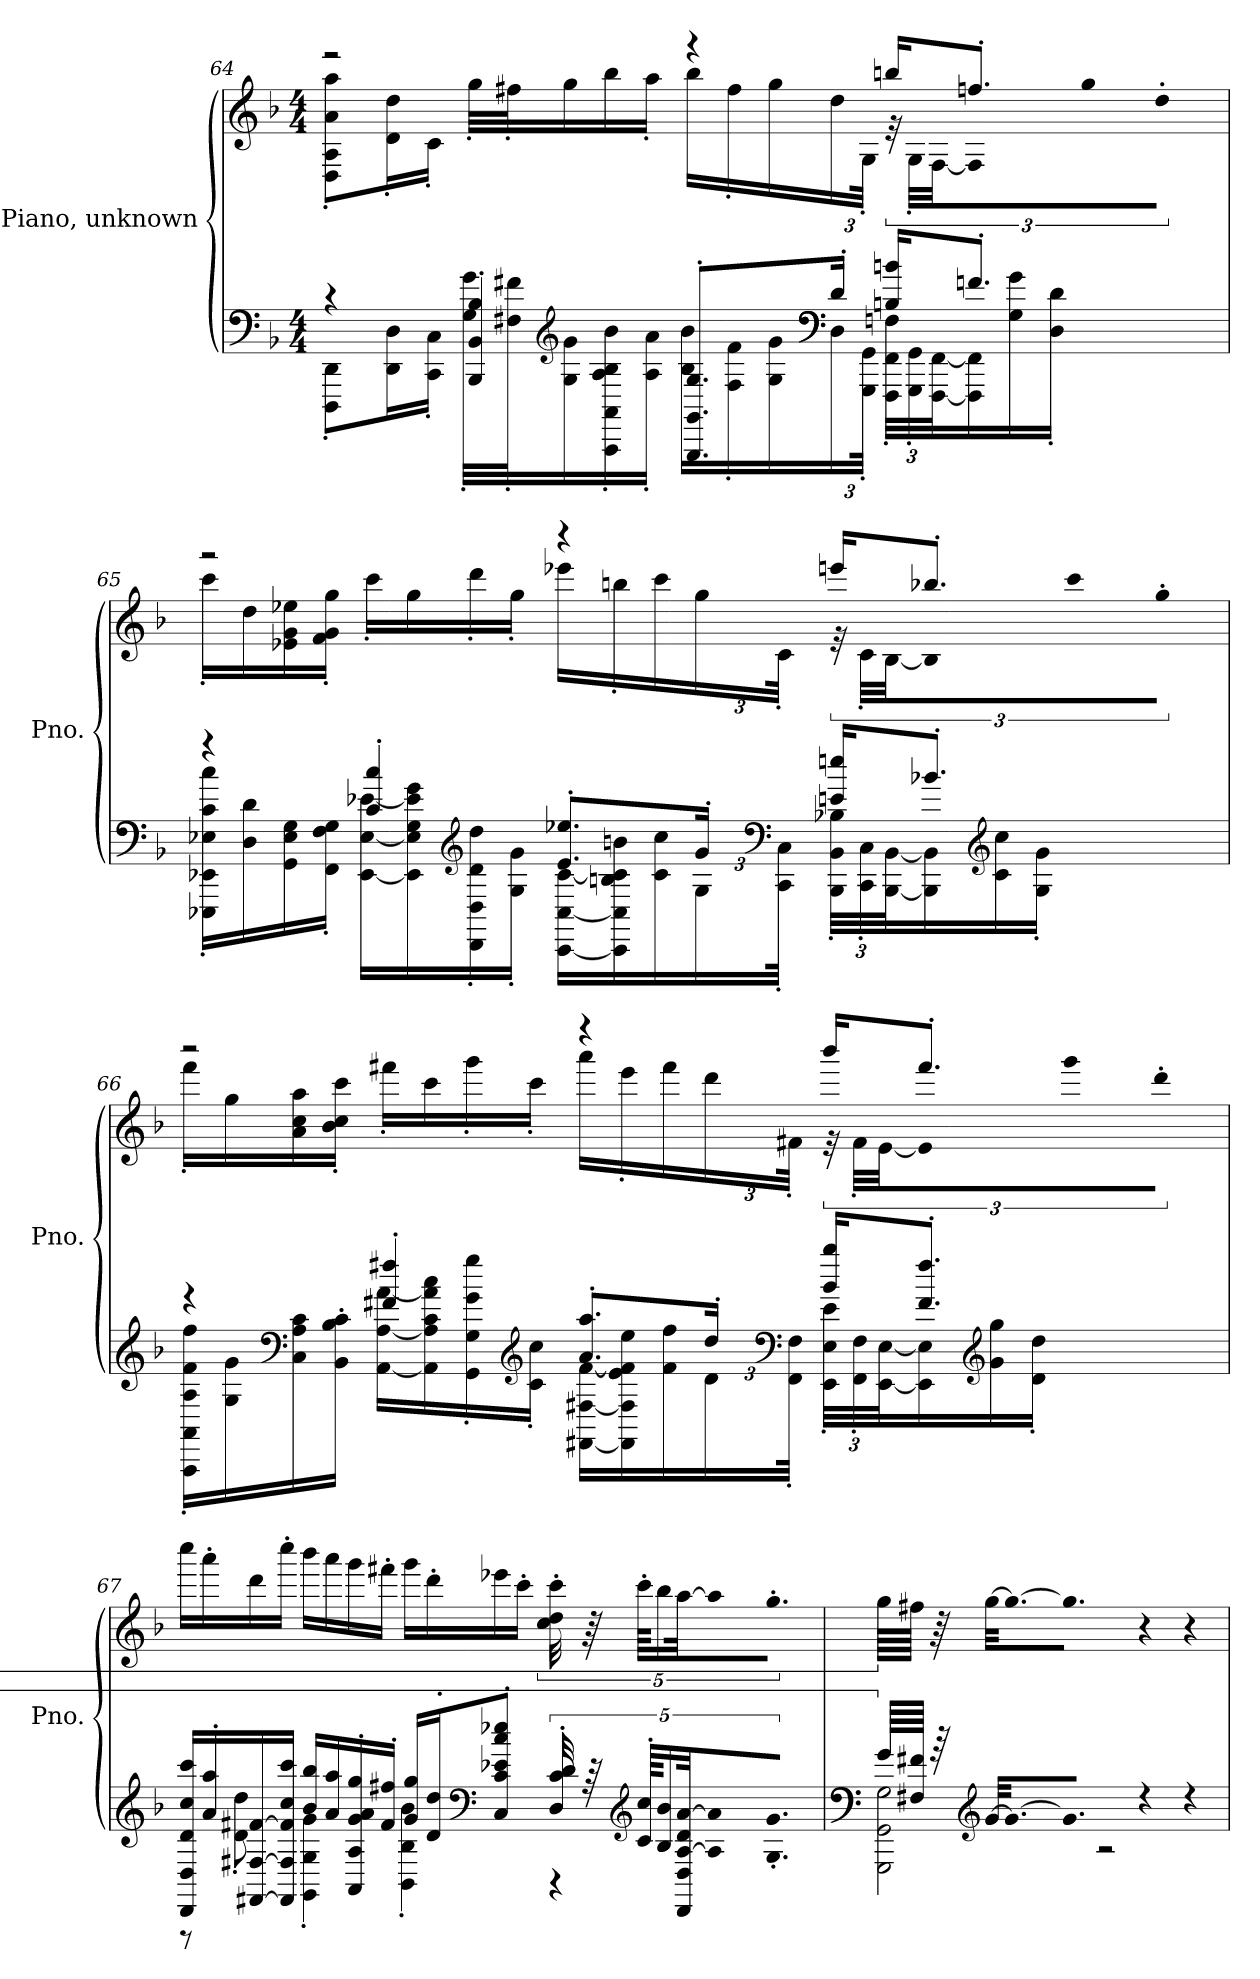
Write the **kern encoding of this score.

**kern	**kern
*part1	*part1
*staff2	*staff1
*I"Piano, unknown	*
*I'Pno.	*
!!LO:LB:g=z
*clefF4	*clefG2
*k[b-]	*k[b-]
*M4/4	*M4/4
=64	=64
*^	*^
4r	8DDD\' 8DD\'L	2r	8D\' 8A\' 8a\' 8aa\'L
.	16DD\ 16D\L	.	16d\' 16dd\'L
.	16CC\' 16C\'JJ	.	16c'\JJ
4BBB-/' 4BB-/' 4B-/'	32G\' 32g\'LLL	.	32gg'\LLL
.	32F#X\' 32f#X\'J	.	32ff#X'\J
*clefG2	*	*	*
.	16G\ 16g\	.	16gg\
.	16AAA\' 16AA\' 16A\' 16B-\' 16b-\'	.	16bb-\
.	16A\' 16a\'JJ	.	16aa'\JJ
8.GGG/' 8.GG/' 8.G/'L	16B-\ 16b-\LL	4r	16bb-\LL
.	16F#\' 16f#\'	.	16ff#'\
.	16G\ 16g\	.	16gg\
*clefF4	*	*	*
*	*Xbrackettup	*	*Xbrackettup
16d'/Jk	24D\	.	24dd\
.	48GGG\' 48GG\'JJk	.	48G'\JJk
*	*	*	*brackettup
16Bn/ 16bn/KL	48FFF\' 48FF\' 48Fn\'LLL	16bbn/KL	48r
.	48GGG\' 48GG\'	.	48G'\LLL
.	[48FFF\ [48FF\J	.	[48F\J
8.fn'/J	16FFF\] 16FF\]	8.ffn'/J	16F\]
.	16G\ 16g\	.	16gg\
.	16D\' 16d\'JJ	.	16dd'\JJ
!!LO:LB:g=z	!!
=65	=65	=65	=65
4r	16EEE-X\' 16EE-X\' 16E-X\' 16c\' 16cc\'LL	2r	16ccc'\LL
.	16D\ 16d\	.	16dd\
.	16GG\ 16E-\ 16G\	.	16e-X\ 16g\ 16ee-X\
.	16FF\' 16F\' 16G\'JJ	.	16f\' 16g\' 16gg\'JJ
4c/' 4cc/'	[16EE-\ [16E-\ [16e-X\LL	.	16ccc'\LL
.	16EE-\] 16E-\] 16G\ 16e-\] 16g\	.	16gg\
*clefG2	*	*	*
.	16DD\' 16D\' 16d\' 16dd\'	.	16ddd'\
.	16G\' 16g\'JJ	.	16gg'\JJ
8.e-/' 8.ee-X/'L	[16CC\ [16C\ [16c\LL	4r	16eee-X\LL
.	16CC\] 16C\] 16Bn\ 16c\] 16bn\	.	16bbn'\
.	16c\ 16cc\	.	16ccc\
*	*	*	*Xbrackettup
16g'/Jk	24G\	.	24gg\
*clefF4	*	*	*
.	48CC\' 48C\'JJk	.	48c'\JJk
*	*	*	*brackettup
16en/ 16een/KL	48BBB-\' 48BB-\' 48B-X\'LLL	16eeen/KL	48r
.	48CC\' 48C\'	.	48c'\LLL
.	[48BBB-\ [48BB-\J	.	[48B-\J
8.b-X'/J	16BBB-\] 16BB-\]	8.bb-X'/J	16B-\]
*clefG2	*	*	*
.	16c\ 16cc\	.	16ccc\
.	16G\' 16g\'JJ	.	16gg'\JJ
!!LO:LB:g=z	!!
=66	=66	=66	=66
4r	16AAA\' 16AA\' 16A\' 16f\' 16ff\'LL	2r	16fff'\LL
.	16G\ 16g\	.	16gg\
*clefF4	*	*	*
.	16C\ 16A\ 16c\	.	16a\ 16cc\ 16aa\
.	16BB-\' 16B-\' 16c\'JJ	.	16b-\' 16cc\' 16ccc\'JJ
4f#X/' 4ff#X/'	[16AA\ [16A\ [16a\LL	.	16fff#X'\LL
.	16AA\] 16A\] 16c\ 16a\] 16cc\	.	16ccc\
.	16GG\' 16G\' 16g\' 16gg\'	.	16ggg'\
*clefG2	*	*	*
.	16c\' 16cc\'JJ	.	16ccc'\JJ
8.a/' 8.aa/'L	[16FF#X\ [16F#X\ [16f#\LL	4r	16aaa\LL
.	16FF#\] 16F#\] 16e\ 16f#\] 16ee\	.	16eee'\
.	16f#\ 16ff#\	.	16fff#\
*	*	*	*Xbrackettup
16dd'/Jk	24d\	.	24ddd\
*clefF4	*	*	*
.	48FF#\' 48F#\'JJk	.	48f#X'\JJk
*	*	*	*brackettup
16b-/ 16bb-/KL	48EE\' 48E\' 48e\'LLL	16bbb-/KL	48r
.	48FF#\' 48F#\'	.	48f#'\LLL
.	[48EE\ [48E\J	.	[48e\J
8.f#/' 8.ff#/'J	16EE\] 16E\]	8.fff#'/J	16e\]
*clefG2	*	*	*
.	16g\ 16gg\	.	16ggg\
.	16d\' 16dd\'JJ	.	16ddd'\JJ
*	*	*v	*v
!!LO:LB:g=z
=67	=67	=67
16DD/ 16D/ 16d/ 16cc/ 16ccc/LL	8r	16cccc\LL
16a/' 16aa/'	.	16aaa'\
[16FF#X/ [16F#X/ [16f#X/	8d\' 8dd\'	16ddd\
16FF#/] 16F#/] 16f#/] 16cc/ 16ccc/JJ	.	16cccc'\JJ
16b-/ 16bb-/LL	4GG\' 4G\' 4g\'	16bbb-\LL
16a/ 16aa/	.	16aaa\
16AA/' 16A/' 16g/' 16a/' 16gg/'	.	16ggg\
16f#/' 16ff#X/'JJ	.	16fff#X'\JJ
16g/ 16gg/LL	4BB-\' 4B-\' 4b-\'	16ggg\LL
16d/' 16dd/'J	.	16ddd'\
*clefF4	*	*
8C/' 8c/' 8e-X/' 8cc/' 8ee-X/'J	.	16eee-X\
.	.	16ccc'\JJ
*brackettup	*	*
40D/' 40c/' 40d/'	4r	40cc\' 40dd\' 40ccc\'
80r	.	80r
*clefG2	*	*
80c/' 80cc/'KKLL	.	80ccc'\KKLL
20B-/ 20b-/	.	20bb-\
40DD/ 40D/ [40A/ 40d/ [40a/L	.	[40aa\L
32A/] 32a/]J	.	32aa\J]
16.G/' 16.g/'JJ	.	16.gg'\JJ
!!LO:PB:g=z
=68	=68	=68
*clefF4	*	*
80g/LLLL	2GGG\ 2GG\ 2G\	80gg\LLLL
80F#X/ 80f#X/JJJJ	.	80ff#X\JJJJ
80r	.	80r
*clefG2	*	*
[40g/KKL	.	[40gg\KKL
8.g/_	.	8.gg\_
8.g/J]	.	8.gg\J]
16r	.	16r
2r	2r	2r
*v	*v	*
=	=
*-	*-
